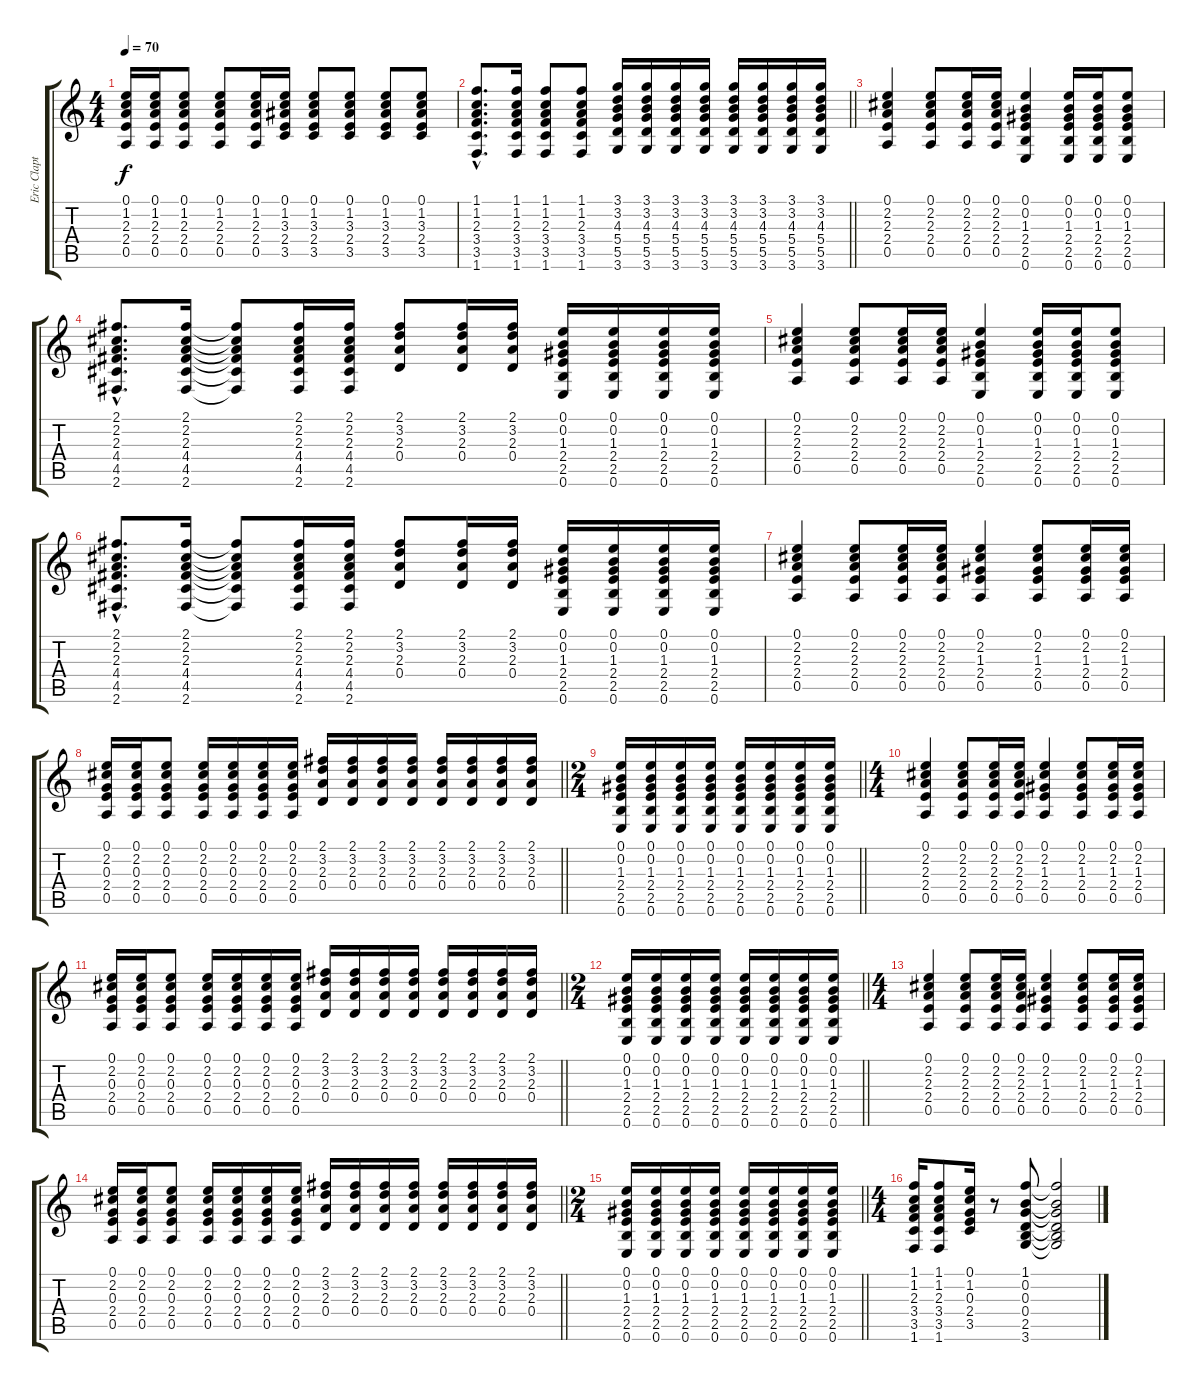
\track ("Eric Clapton Guitar I" "Eric Clapt") {instrument acousticguitarnylon}
\staff {score tabs}
\tuning (E4 B3 G3 D3 A2 E2) {hide}
\ts (4 4)
\tempo 70
\clef g2
\ks c
(0.1 1.2 2.3 2.4 0.5).16{dy f} (0.1 1.2 2.3 2.4 0.5).16 (0.1 1.2 2.3 2.4 0.5).8 (0.1 1.2 2.3 2.4 0.5).8 (0.1 1.2 2.3 2.4 0.5).16 (0.1 1.2 3.3 2.4 3.5).16 (0.1 1.2 3.3 2.4 3.5).8 (0.1 1.2 3.3 2.4 3.5).8 (0.1 1.2 3.3 2.4 3.5).8 (0.1 1.2 3.3 2.4 3.5).8 |
\barLineRight lightlight
(1.1{hac} 1.2{hac} 2.3{hac} 3.4{hac} 3.5{hac} 1.6{hac}).8{d} (1.1 1.2 2.3 3.4 3.5 1.6).16 (1.1 1.2 2.3 3.4 3.5 1.6).8 (1.1 1.2 2.3 3.4 3.5 1.6).8 (3.1 3.2 4.3 5.4 5.5 3.6).16 (3.1 3.2 4.3 5.4 5.5 3.6).16 (3.1 3.2 4.3 5.4 5.5 3.6).16 (3.1 3.2 4.3 5.4 5.5 3.6).16 (3.1 3.2 4.3 5.4 5.5 3.6).16 (3.1 3.2 4.3 5.4 5.5 3.6).16 (3.1 3.2 4.3 5.4 5.5 3.6).16 (3.1 3.2 4.3 5.4 5.5 3.6).16 |
(0.1 2.2 2.3 2.4 0.5).4 (0.1 2.2 2.3 2.4 0.5).8 (0.1 2.2 2.3 2.4 0.5).16 (0.1 2.2 2.3 2.4 0.5).16 (0.1 0.2 1.3 2.4 2.5 0.6).4 (0.1 0.2 1.3 2.4 2.5 0.6).16 (0.1 0.2 1.3 2.4 2.5 0.6).16 (0.1 0.2 1.3 2.4 2.5 0.6).8 |
(2.1{hac} 2.2{hac} 2.3{hac} 4.4{hac} 4.5{hac} 2.6{hac}).8{d} (2.1 2.2 2.3 4.4 4.5 2.6).16 (2.1{t} 2.2{t} 2.3{t} 4.4{t} 4.5{t} 2.6{t}).8 (2.1 2.2 2.3 4.4 4.5 2.6).16 (2.1 2.2 2.3 4.4 4.5 2.6).16 (2.1 3.2 2.3 0.4).8 (2.1 3.2 2.3 0.4).16 (2.1 3.2 2.3 0.4).16 (0.1 0.2 1.3 2.4 2.5 0.6).16 (0.1 0.2 1.3 2.4 2.5 0.6).16 (0.1 0.2 1.3 2.4 2.5 0.6).16 (0.1 0.2 1.3 2.4 2.5 0.6).16 |
(0.1 2.2 2.3 2.4 0.5).4 (0.1 2.2 2.3 2.4 0.5).8 (0.1 2.2 2.3 2.4 0.5).16 (0.1 2.2 2.3 2.4 0.5).16 (0.1 0.2 1.3 2.4 2.5 0.6).4 (0.1 0.2 1.3 2.4 2.5 0.6).16 (0.1 0.2 1.3 2.4 2.5 0.6).16 (0.1 0.2 1.3 2.4 2.5 0.6).8 |
(2.1{hac} 2.2{hac} 2.3{hac} 4.4{hac} 4.5{hac} 2.6{hac}).8{d} (2.1 2.2 2.3 4.4 4.5 2.6).16 (2.1{t} 2.2{t} 2.3{t} 4.4{t} 4.5{t} 2.6{t}).8 (2.1 2.2 2.3 4.4 4.5 2.6).16 (2.1 2.2 2.3 4.4 4.5 2.6).16 (2.1 3.2 2.3 0.4).8 (2.1 3.2 2.3 0.4).16 (2.1 3.2 2.3 0.4).16 (0.1 0.2 1.3 2.4 2.5 0.6).16 (0.1 0.2 1.3 2.4 2.5 0.6).16 (0.1 0.2 1.3 2.4 2.5 0.6).16 (0.1 0.2 1.3 2.4 2.5 0.6).16 |
(0.1 2.2 2.3 2.4 0.5).4 (0.1 2.2 2.3 2.4 0.5).8 (0.1 2.2 2.3 2.4 0.5).16 (0.1 2.2 2.3 2.4 0.5).16 (0.1 2.2 1.3 2.4 0.5).4 (0.1 2.2 1.3 2.4 0.5).8 (0.1 2.2 1.3 2.4 0.5).16 (0.1 2.2 1.3 2.4 0.5).16 |
\barLineRight lightlight
(0.1 2.2 0.3 2.4 0.5).16 (0.1 2.2 0.3 2.4 0.5).16 (0.1 2.2 0.3 2.4 0.5).8 (0.1 2.2 0.3 2.4 0.5).16 (0.1 2.2 0.3 2.4 0.5).16 (0.1 2.2 0.3 2.4 0.5).16 (0.1 2.2 0.3 2.4 0.5).16 (2.1 3.2 2.3 0.4).16 (2.1 3.2 2.3 0.4).16 (2.1 3.2 2.3 0.4).16 (2.1 3.2 2.3 0.4).16 (2.1 3.2 2.3 0.4).16 (2.1 3.2 2.3 0.4).16 (2.1 3.2 2.3 0.4).16 (2.1 3.2 2.3 0.4).16 |
\ts (2 4)
\barLineRight lightlight
(0.1 0.2 1.3 2.4 2.5 0.6).16 (0.1 0.2 1.3 2.4 2.5 0.6).16 (0.1 0.2 1.3 2.4 2.5 0.6).16 (0.1 0.2 1.3 2.4 2.5 0.6).16 (0.1 0.2 1.3 2.4 2.5 0.6).16 (0.1 0.2 1.3 2.4 2.5 0.6).16 (0.1 0.2 1.3 2.4 2.5 0.6).16 (0.1 0.2 1.3 2.4 2.5 0.6).16 |
\ts (4 4)
(0.1 2.2 2.3 2.4 0.5).4 (0.1 2.2 2.3 2.4 0.5).8 (0.1 2.2 2.3 2.4 0.5).16 (0.1 2.2 2.3 2.4 0.5).16 (0.1 2.2 1.3 2.4 0.5).4 (0.1 2.2 1.3 2.4 0.5).8 (0.1 2.2 1.3 2.4 0.5).16 (0.1 2.2 1.3 2.4 0.5).16 |
\barLineRight lightlight
(0.1 2.2 0.3 2.4 0.5).16 (0.1 2.2 0.3 2.4 0.5).16 (0.1 2.2 0.3 2.4 0.5).8 (0.1 2.2 0.3 2.4 0.5).16 (0.1 2.2 0.3 2.4 0.5).16 (0.1 2.2 0.3 2.4 0.5).16 (0.1 2.2 0.3 2.4 0.5).16 (2.1 3.2 2.3 0.4).16 (2.1 3.2 2.3 0.4).16 (2.1 3.2 2.3 0.4).16 (2.1 3.2 2.3 0.4).16 (2.1 3.2 2.3 0.4).16 (2.1 3.2 2.3 0.4).16 (2.1 3.2 2.3 0.4).16 (2.1 3.2 2.3 0.4).16 |
\ts (2 4)
\barLineRight lightlight
(0.1 0.2 1.3 2.4 2.5 0.6).16 (0.1 0.2 1.3 2.4 2.5 0.6).16 (0.1 0.2 1.3 2.4 2.5 0.6).16 (0.1 0.2 1.3 2.4 2.5 0.6).16 (0.1 0.2 1.3 2.4 2.5 0.6).16 (0.1 0.2 1.3 2.4 2.5 0.6).16 (0.1 0.2 1.3 2.4 2.5 0.6).16 (0.1 0.2 1.3 2.4 2.5 0.6).16 |
\ts (4 4)
(0.1 2.2 2.3 2.4 0.5).4 (0.1 2.2 2.3 2.4 0.5).8 (0.1 2.2 2.3 2.4 0.5).16 (0.1 2.2 2.3 2.4 0.5).16 (0.1 2.2 1.3 2.4 0.5).4 (0.1 2.2 1.3 2.4 0.5).8 (0.1 2.2 1.3 2.4 0.5).16 (0.1 2.2 1.3 2.4 0.5).16 |
\barLineRight lightlight
(0.1 2.2 0.3 2.4 0.5).16 (0.1 2.2 0.3 2.4 0.5).16 (0.1 2.2 0.3 2.4 0.5).8 (0.1 2.2 0.3 2.4 0.5).16 (0.1 2.2 0.3 2.4 0.5).16 (0.1 2.2 0.3 2.4 0.5).16 (0.1 2.2 0.3 2.4 0.5).16 (2.1 3.2 2.3 0.4).16 (2.1 3.2 2.3 0.4).16 (2.1 3.2 2.3 0.4).16 (2.1 3.2 2.3 0.4).16 (2.1 3.2 2.3 0.4).16 (2.1 3.2 2.3 0.4).16 (2.1 3.2 2.3 0.4).16 (2.1 3.2 2.3 0.4).16 |
\ts (2 4)
\barLineRight lightlight
(0.1 0.2 1.3 2.4 2.5 0.6).16 (0.1 0.2 1.3 2.4 2.5 0.6).16 (0.1 0.2 1.3 2.4 2.5 0.6).16 (0.1 0.2 1.3 2.4 2.5 0.6).16 (0.1 0.2 1.3 2.4 2.5 0.6).16 (0.1 0.2 1.3 2.4 2.5 0.6).16 (0.1 0.2 1.3 2.4 2.5 0.6).16 (0.1 0.2 1.3 2.4 2.5 0.6).16 |
\ts (4 4)
(1.1 1.2 2.3 3.4 3.5 1.6).16 (1.1 1.2 2.3 3.4 3.5 1.6).8 (0.1 1.2 0.3 2.4 3.5).16 r.8 (1.1 0.2 0.3 0.4 2.5 3.6).8 (1.1{t} 0.2{t} 0.3{t} 0.4{t} 2.5{t} 3.6{t}).2
